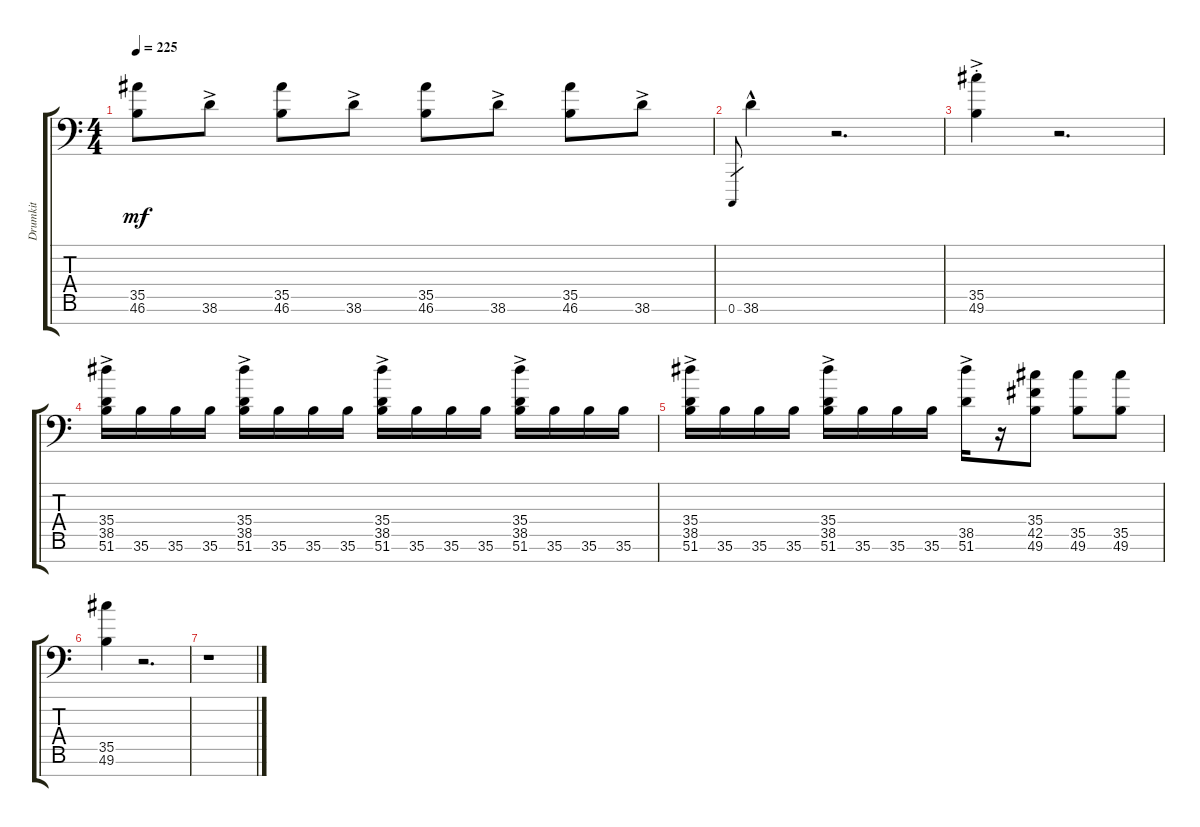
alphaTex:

\track ("Drumkit" "Drumkit") {instrument acousticgrandpiano}
\staff {score tabs}
\tuning (C-1 C-1 C-1 C-1 C-1 C-1 C-1) {hide}
\ts (4 4)
\tempo 225
\clef f4
\ks c
(35.5 46.6).8{dy mf} 38.6{ac}.8 (35.5 46.6).8 38.6{ac}.8 (35.5 46.6).8 38.6{ac}.8 (35.5 46.6).8 38.6{ac}.8 |
0.6.8{gr} 38.6{hac}.4 r.2{d} |
(35.5 49.6{ac st}).4 r.2{d} |
(35.4 38.5{ac} 51.6).16 35.6.16 35.6.16 35.6.16 (35.4 38.5{ac} 51.6).16 35.6.16 35.6.16 35.6.16 (35.4 38.5{ac} 51.6).16 35.6.16 35.6.16 35.6.16 (35.4 38.5{ac} 51.6).16 35.6.16 35.6.16 35.6.16 |
(35.4 38.5{ac} 51.6).16 35.6.16 35.6.16 35.6.16 (35.4 38.5{ac} 51.6).16 35.6.16 35.6.16 35.6.16 (38.5{ac} 51.6).16 r.16 (35.4 42.5 49.6).8 (35.5 49.6).8 (35.5 49.6).8 |
(35.5 49.6).4 r.2{d} |
r.1
